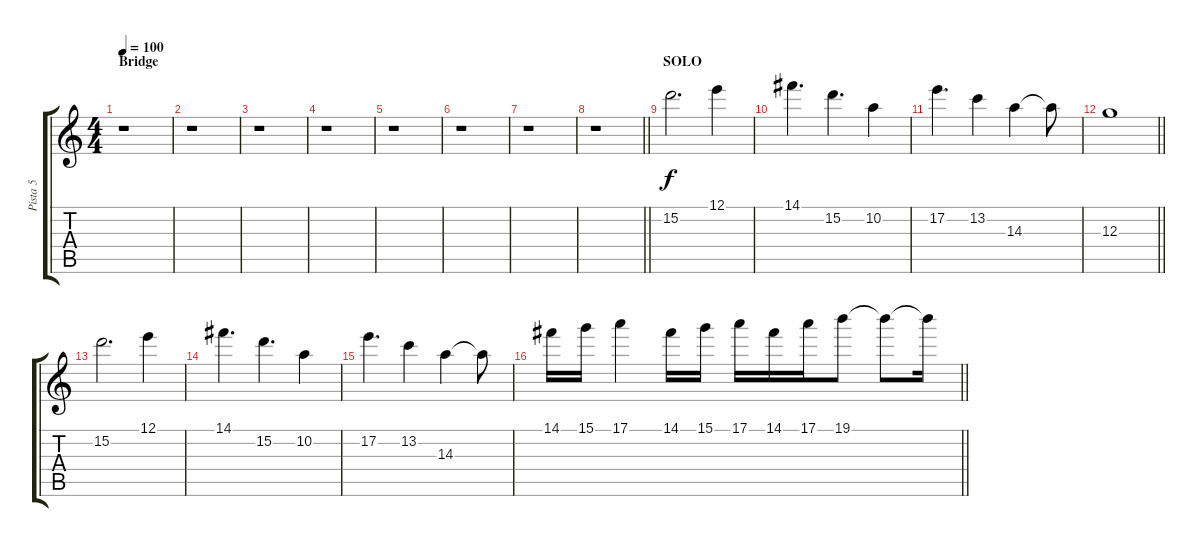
\track ("Pista 5" "Pista 5") {instrument distortionguitar}
\staff {score tabs}
\tuning (E4 B3 G3 D3 A2 E2) {hide}
\ts (4 4)
\section ("" "Bridge")
\tempo 100
\clef g2
\ks c
r.1{dy f} |
r.1 |
r.1 |
r.1 |
r.1 |
r.1 |
r.1 |
\barLineRight lightlight
r.1 |
\section ("" "SOLO")
15.2.2{d} 12.1.4 |
14.1.4{d} 15.2.4{d} 10.2.4 |
17.2.4{d} 13.2.4 14.3.4 14.3{t}.8 |
\barLineRight lightlight
12.3.1 |
15.2.2{d} 12.1.4 |
14.1.4{d} 15.2.4{d} 10.2.4 |
17.2.4{d} 13.2.4 14.3.4 14.3{t}.8 |
\barLineRight lightlight
14.1.16 15.1.16 17.1.4 14.1.16 15.1.16 17.1.16 14.1.16 17.1.16 19.1.8 19.1{t}.8 19.1{t}.16
